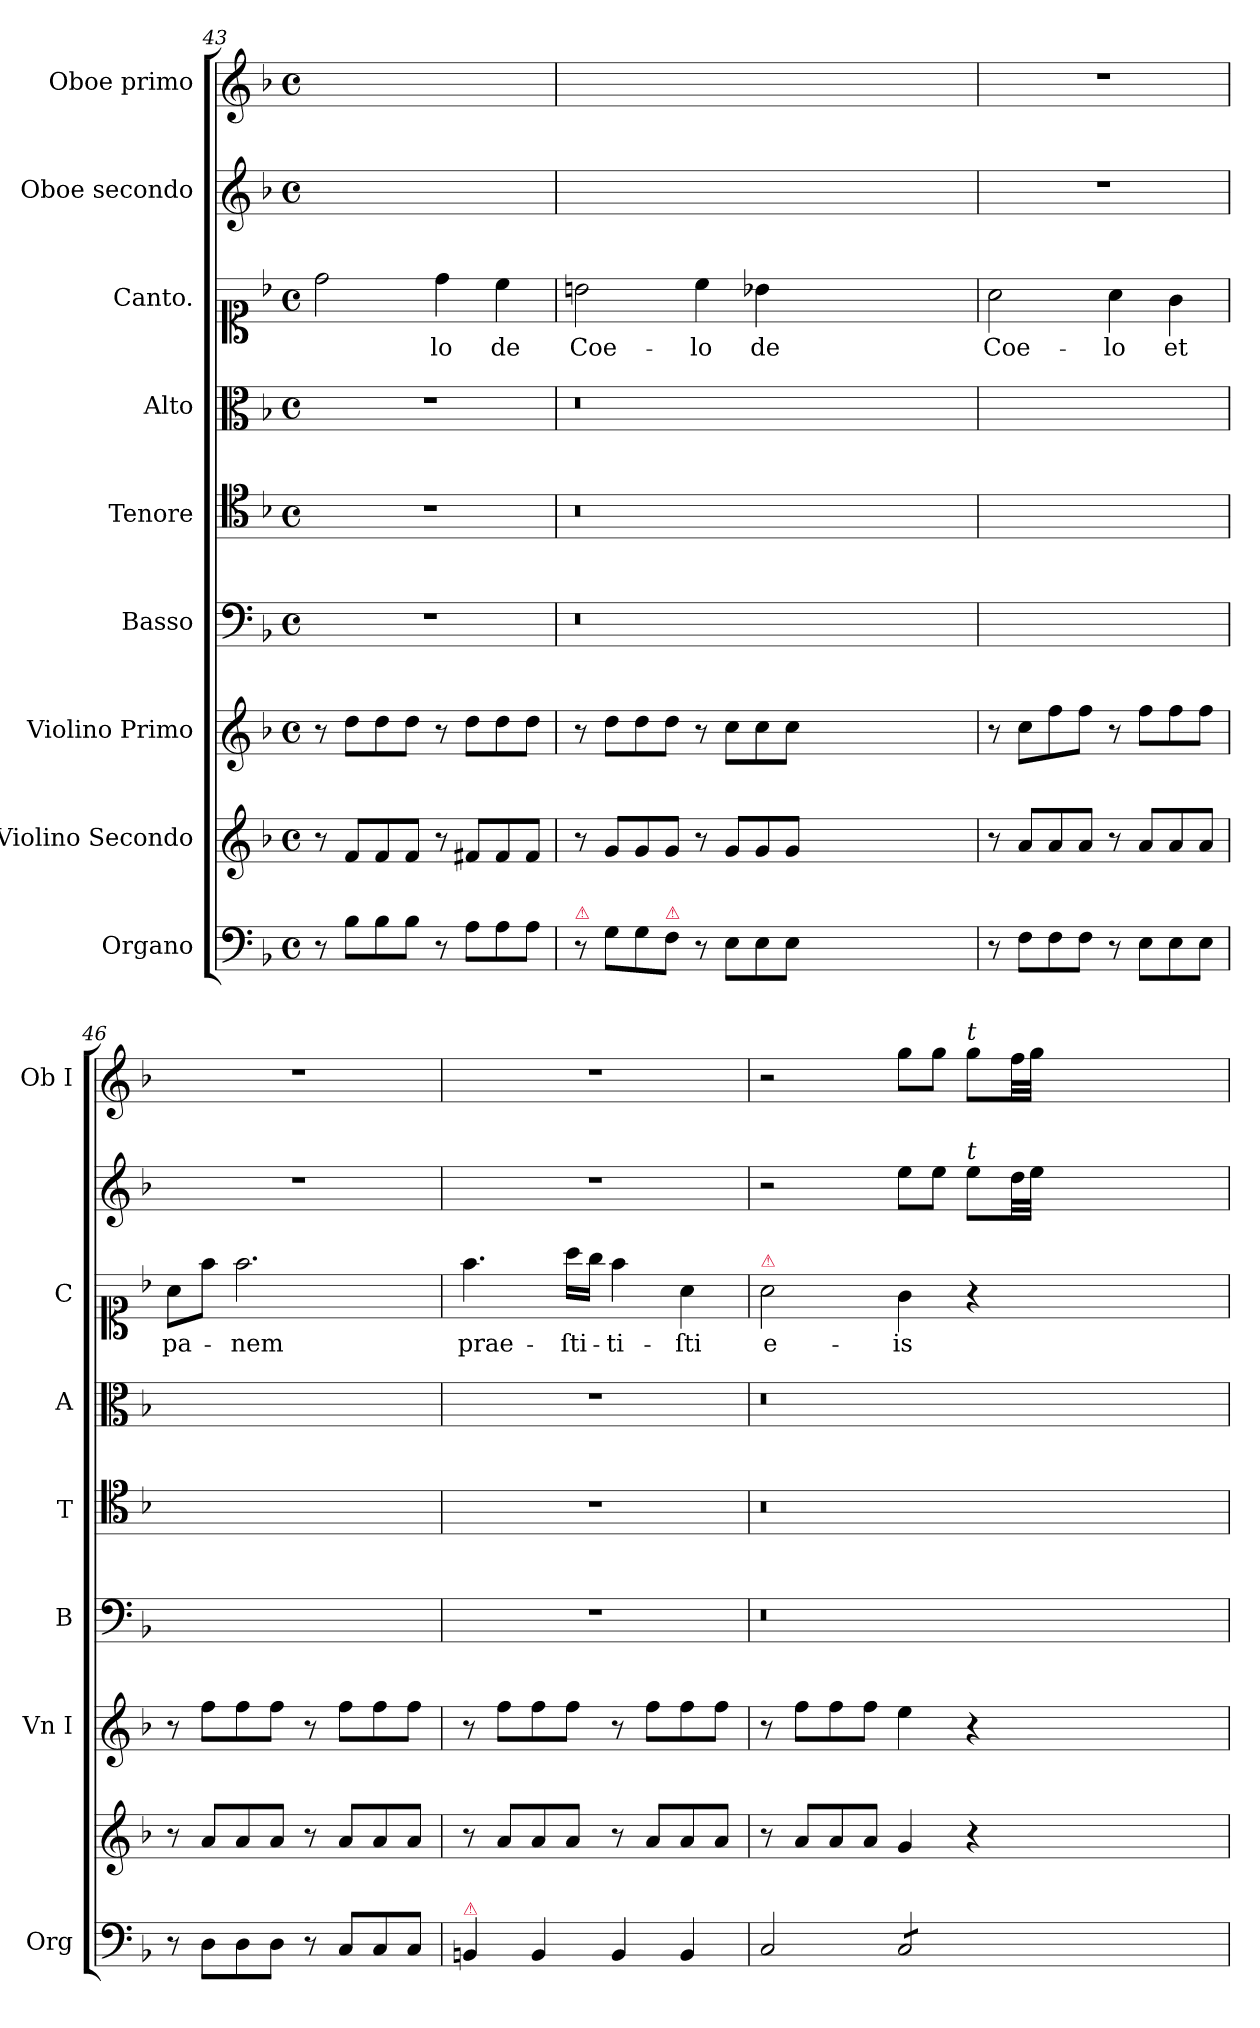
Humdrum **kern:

**kern	**kern	**kern	**kern	**kern	**kern	**kern	**text	**kern	**kern
*part9	*part8	*part7	*part6	*part5	*part4	*part3	*part3	*part2	*part1
*staff9	*staff8	*staff7	*staff6	*staff5	*staff4	*staff3	*staff3	*staff2	*staff1
*I"Organo	*I"Violino Secondo	*I"Violino Primo	*I"Basso	*I"Tenore	*I"Alto	*I"Canto.	*	*I"Oboe secondo	*I"Oboe primo
*I'Org	*	*I'Vn I	*I'B	*I'T	*I'A	*I'C	*	*	*I'Ob I
*clefF4	*clefG2	*clefG2	*clefF4	*clefC4	*clefC3	*clefC1	*	*clefG2	*clefG2
*k[b-]	*k[b-]	*k[b-]	*k[b-]	*k[b-]	*k[b-]	*k[b-]	*	*k[b-]	*k[b-]
*d:	*d:	*d:	*d:	*d:	*d:	*d:	*	*d:	*d:
*M4/4	*M4/4	*M4/4	*M4/4	*M4/4	*M4/4	*M4/4	*	*M4/4	*M4/4
*met(c)	*met(c)	*met(c)	*met(c)	*met(c)	*met(c)	*met(c)	*	*met(c)	*met(c)
=43	=43	=43	=43	=43	=43	=43	=43	=43	=43
8r	8r	8r	1r	1r	1r	2dd\	.	1ryy	1ryy
8B-\L	8f/L	8dd\L	.	.	.	.	.	.	.
8B-\	8f/	8dd\	.	.	.	.	.	.	.
8B-\J	8f/J	8dd\J	.	.	.	.	.	.	.
8r	8r	8r	.	.	.	4dd\	-lo	.	.
8A\L	8f#X/L	8dd\L	.	.	.	.	.	.	.
8A\	8f#/	8dd\	.	.	.	4cc\	de	.	.
8A\J	8f#/J	8dd\J	.	.	.	.	.	.	.
=44	=44	=44	=44	=44	=44	=44	=44	=44	=44
!LO:TX:a:color=crimson:t=⚠	!	!	!	!	!	!	!	!	!
8r	8r	8r	0.r	0.r	0.r	2bn\	Coe-	0.ryy	0.ryy
8G\L	8g/L	8dd\L	.	.	.	.	.	.	.
8G\	8g/	8dd\	.	.	.	.	.	.	.
!LO:TX:a:color=crimson:t=⚠	!	!	!	!	!	!	!	!	!
8F\J	8g/J	8dd\J	.	.	.	.	.	.	.
8r	8r	8r	.	.	.	4cc\	-lo	.	.
8E\L	8g/L	8cc\L	.	.	.	.	.	.	.
8E\	8g/	8cc\	.	.	.	4b-X\	de	.	.
8E\J	8g/J	8cc\J	.	.	.	.	.	.	.
0ryy	0ryy	0ryy	.	.	.	0ryy	.	.	.
=45	=45	=45	=45	=45	=45	=45	=45	=45	=45
8r	8r	8r	1ryy	1ryy	1ryy	2a\	Coe-	1r	1r
8F\L	8a/L	8cc\L	.	.	.	.	.	.	.
8F\	8a/	8ff\	.	.	.	.	.	.	.
8F\J	8a/J	8ff\J	.	.	.	.	.	.	.
8r	8r	8r	.	.	.	4a\	-lo	.	.
8E\L	8a/L	8ff\L	.	.	.	.	.	.	.
8E\	8a/	8ff\	.	.	.	4g\	et	.	.
8E\J	8a/J	8ff\J	.	.	.	.	.	.	.
=46	=46	=46	=46	=46	=46	=46	=46	=46	=46
8r	8r	8r	1ryy	1ryy	1ryy	8a\L	pa-	1r	1r
8D\L	8a/L	8ff\L	.	.	.	8ff\J	.	.	.
8D\	8a/	8ff\	.	.	.	2.ff\	-nem	.	.
8D\J	8a/J	8ff\J	.	.	.	.	.	.	.
8r	8r	8r	.	.	.	.	.	.	.
8C/L	8a/L	8ff\L	.	.	.	.	.	.	.
8C/	8a/	8ff\	.	.	.	.	.	.	.
8C/J	8a/J	8ff\J	.	.	.	.	.	.	.
=47	=47	=47	=47	=47	=47	=47	=47	=47	=47
!LO:TX:a:color=crimson:t=⚠	!	!	!	!	!	!	!	!	!
4BBn/	8r	8r	1r	1r	1r	4.ff\	prae-	1r	1r
.	8a/L	8ff\L	.	.	.	.	.	.	.
4BB/	8a/	8ff\	.	.	.	.	.	.	.
.	8a/J	8ff\J	.	.	.	16aa\LL	-ſti-	.	.
.	.	.	.	.	.	16gg\JJ	.	.	.
4BB/	8r	8r	.	.	.	4ff\	-ti-	.	.
.	8a/L	8ff\L	.	.	.	.	.	.	.
4BB/	8a/	8ff\	.	.	.	4a\	-ſti	.	.
.	8a/J	8ff\J	.	.	.	.	.	.	.
=48	=48	=48	=48	=48	=48	=48	=48	=48	=48
!	!	!	!	!	!	!LO:TX:a:color=crimson:t=⚠	!	!	!
2C/	8r	8r	0.r	0.r	0.r	2a\	e-	2r	2r
.	8a/L	8ff\L	.	.	.	.	.	.	.
.	8a/	8ff\	.	.	.	.	.	.	.
.	8a/J	8ff\J	.	.	.	.	.	.	.
*tremolo	*	*	*	*	*	*	*	*	*
8C/L	4g/	4ee\	.	.	.	4g\	-is	8ee\L	8gg\L
8C/	.	.	.	.	.	.	.	8ee\J	8gg\J
!	!	!	!	!	!	!	!	!	!LO:TX:a:i:t=t
!	!	!	!	!	!	!	!	!LO:TX:a:i:t=t	!
!	!	!	!	!	!	!	!	!LO:N:vis=8	!LO:N:vis=8
8C/	4r	4r	.	.	.	4r	.	8.ee\L	8.gg\L
8C/J	.	.	.	.	.	.	.	.	.
*Xtremolo	*	*	*	*	*	*	*	*	*
.	.	.	.	.	.	.	.	32dd\LL	32ff\LL
.	.	.	.	.	.	.	.	32ee\JJJ	32gg\JJJ
0ryy	0ryy	0ryy	.	.	.	0ryy	.	0ryy	0ryy
=	=	=	=	=	=	=	=	=	=
*-	*-	*-	*-	*-	*-	*-	*-	*-	*-
